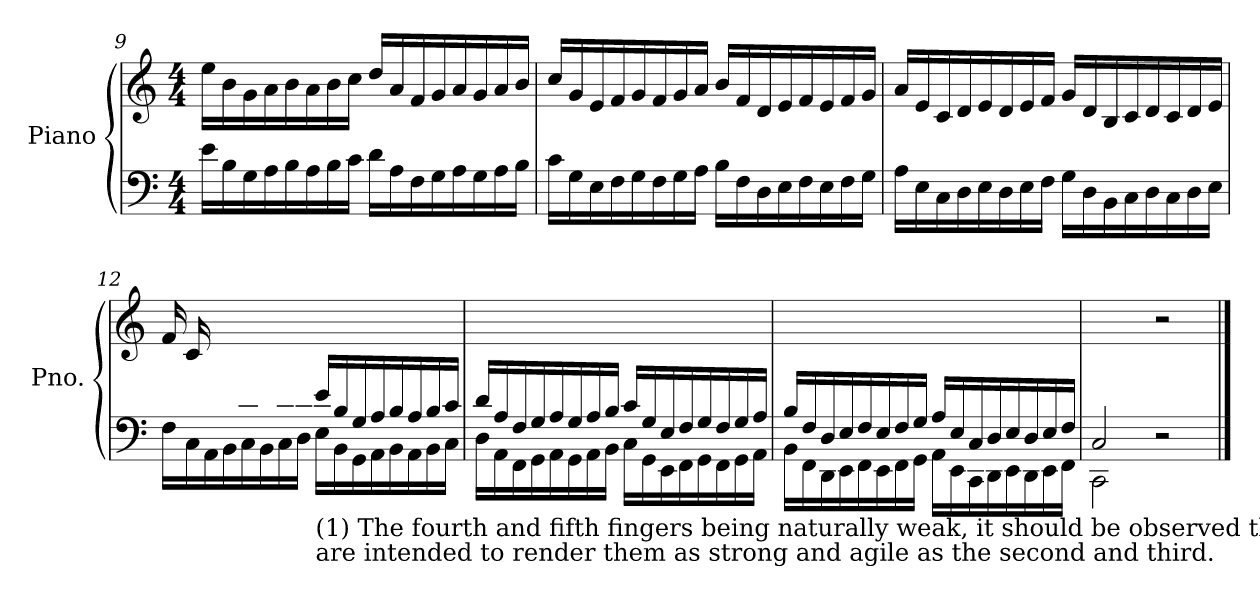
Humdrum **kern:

**kern	**kern
*part1	*part1
*staff2	*staff1
*I"Piano	*
*I'Pno.	*
!!LO:PB:g=z
*clefF4	*clefG2
*k[]	*k[]
*M4/4	*M4/4
=9	=9
16e<\LL	16ee\LL
16B<\	16b\
16G<\	16g\
16A\	16a\
16B\	16b\
16A\	16a\
16B\	16b\
16c\JJ	16cc\JJ
16d<\LL	16dd/LL
16A<\	16a/
16F<\	16f/
16G\	16g/
16A\	16a/
16G\	16g/
16A\	16a/
16B\JJ	16b/JJ
=10	=10
16c<\LL	16cc/LL
16G<\	16g/
16E<\	16e/
16F\	16f/
16G\	16g/
16F\	16f/
16G\	16g/
16A\JJ	16a/JJ
16B<\LL	16b/LL
16F<\	16f/
16D<\	16d/
16E\	16e/
16F\	16f/
16E\	16e/
16F\	16f/
16G\JJ	16g/JJ
!!LO:LB:g=z
=11	=11
16A<\LL	16a/LL
16E<\	16e/
16C<\	16c/
16D\	16d/
16E\	16e/
16D\	16d/
16E\	16e/
16F\JJ	16f/JJ
16G<\LL	16g/LL
16D<\	16d/
16BB<\	16B/
16C\	16c/
16D\	16d/
16C\	16c/
16D\	16d/
16E\JJ	16e/JJ
=12	=12
*^	*
8ryy	16F<\LL	16f/LL
.	16C<\	16c/
16A/	16AA<\	2..ryy
16B/	16BB\	.
16c/	16C\	.
16B/	16BB\	.
16c/	16C\	.
16d/JJ	16D\JJ	.
!LO:TX:b:t=(1) The fourth and fifth fingers being naturally weak, it should be observed that this exercise, and those following it up to Nº 31,	!	!
!LO:TX:b:t=are intended to render them as strong and agile as the second and third.	!	!
16e/LL	16E<\LL	.
16B/	16BB<\	.
16G/	16GG\	.
16A/	16AA\	.
16B/	16BB\	.
16A/	16AA\	.
16B/	16BB\	.
16c/JJ	16C\JJ	.
!!LO:LB:g=z
=13	=13	=13
16d/LL	16D<\LL	1ryy
16A/	16AA<\	.
16F/	16FF\	.
16G/	16GG\	.
16A/	16AA\	.
16G/	16GG\	.
16A/	16AA\	.
16B/JJ	16BB\JJ	.
16c/LL	16C<\LL	.
16G/	16GG<\	.
16E/	16EE\	.
16F/	16FF\	.
16G/	16GG\	.
16F/	16FF\	.
16G/	16GG\	.
16A/JJ	16AA\JJ	.
=14	=14	=14
16B/LL	16BB<\LL	1ryy
16F/	16FF<\	.
16D/	16DD\	.
16E/	16EE\	.
16F/	16FF\	.
16E/	16EE\	.
16F/	16FF\	.
16G/JJ	16GG\JJ	.
16A/LL	16AA<\LL	.
16E/	16EE<\	.
16C/	16CC\	.
16D/	16DD\	.
16E/	16EE\	.
16D/	16DD\	.
16E/	16EE\	.
16F/JJ	16FF\JJ	.
=15	=15	=15
2C/	2CC\	2ryy
2ryy	2r	2r
*v	*v	*
==	==
*-	*-
